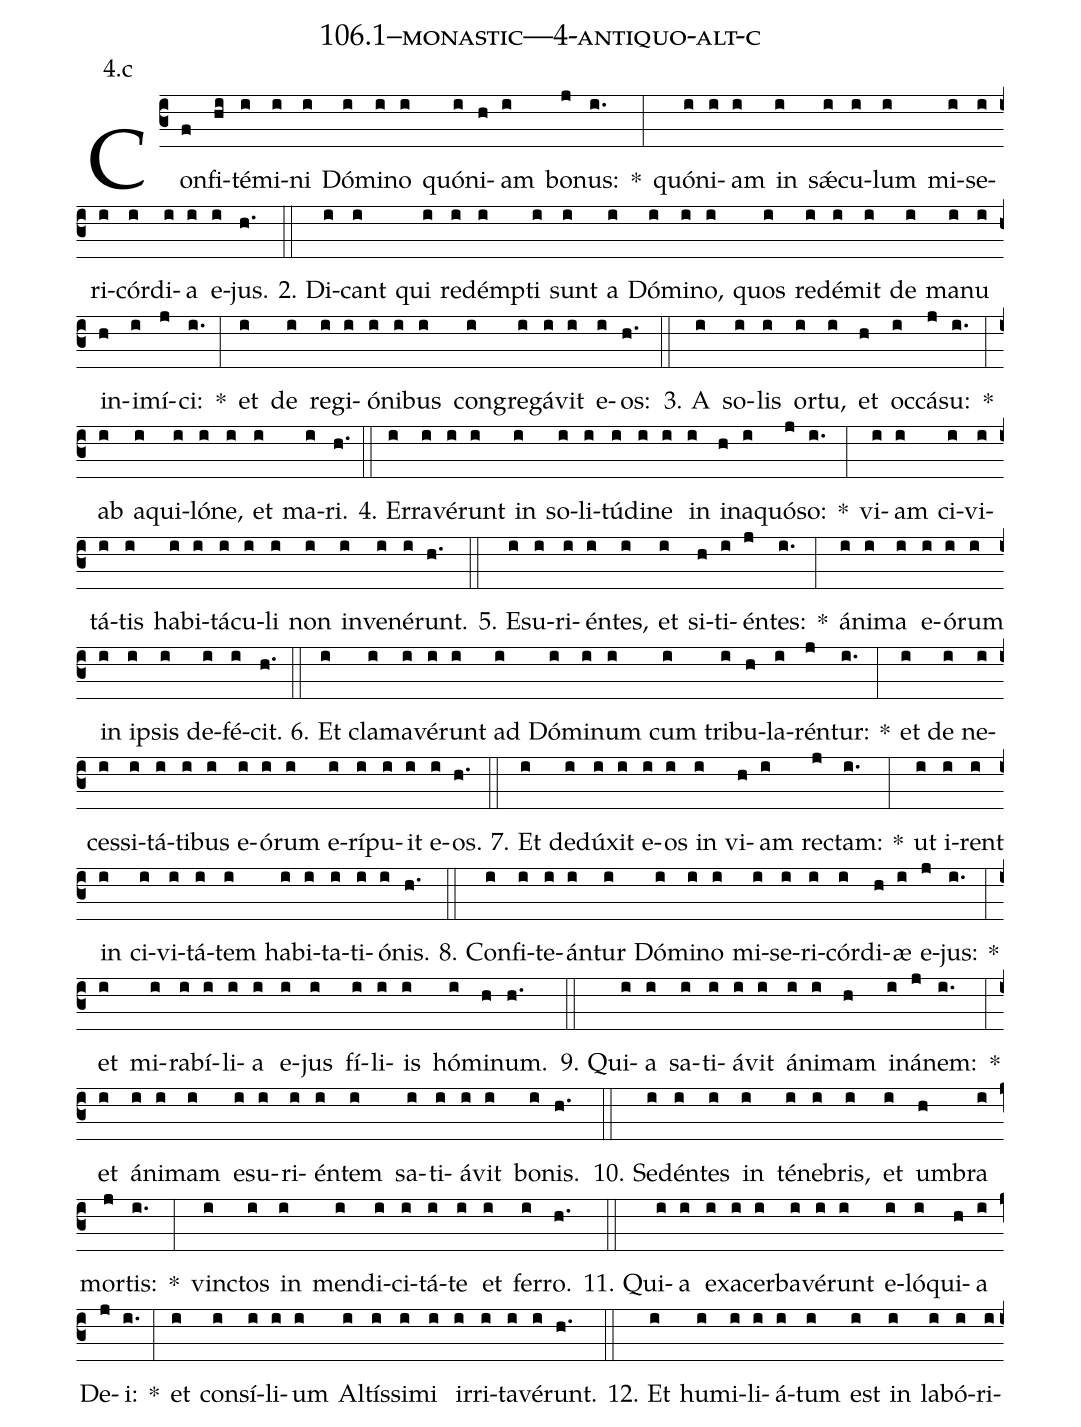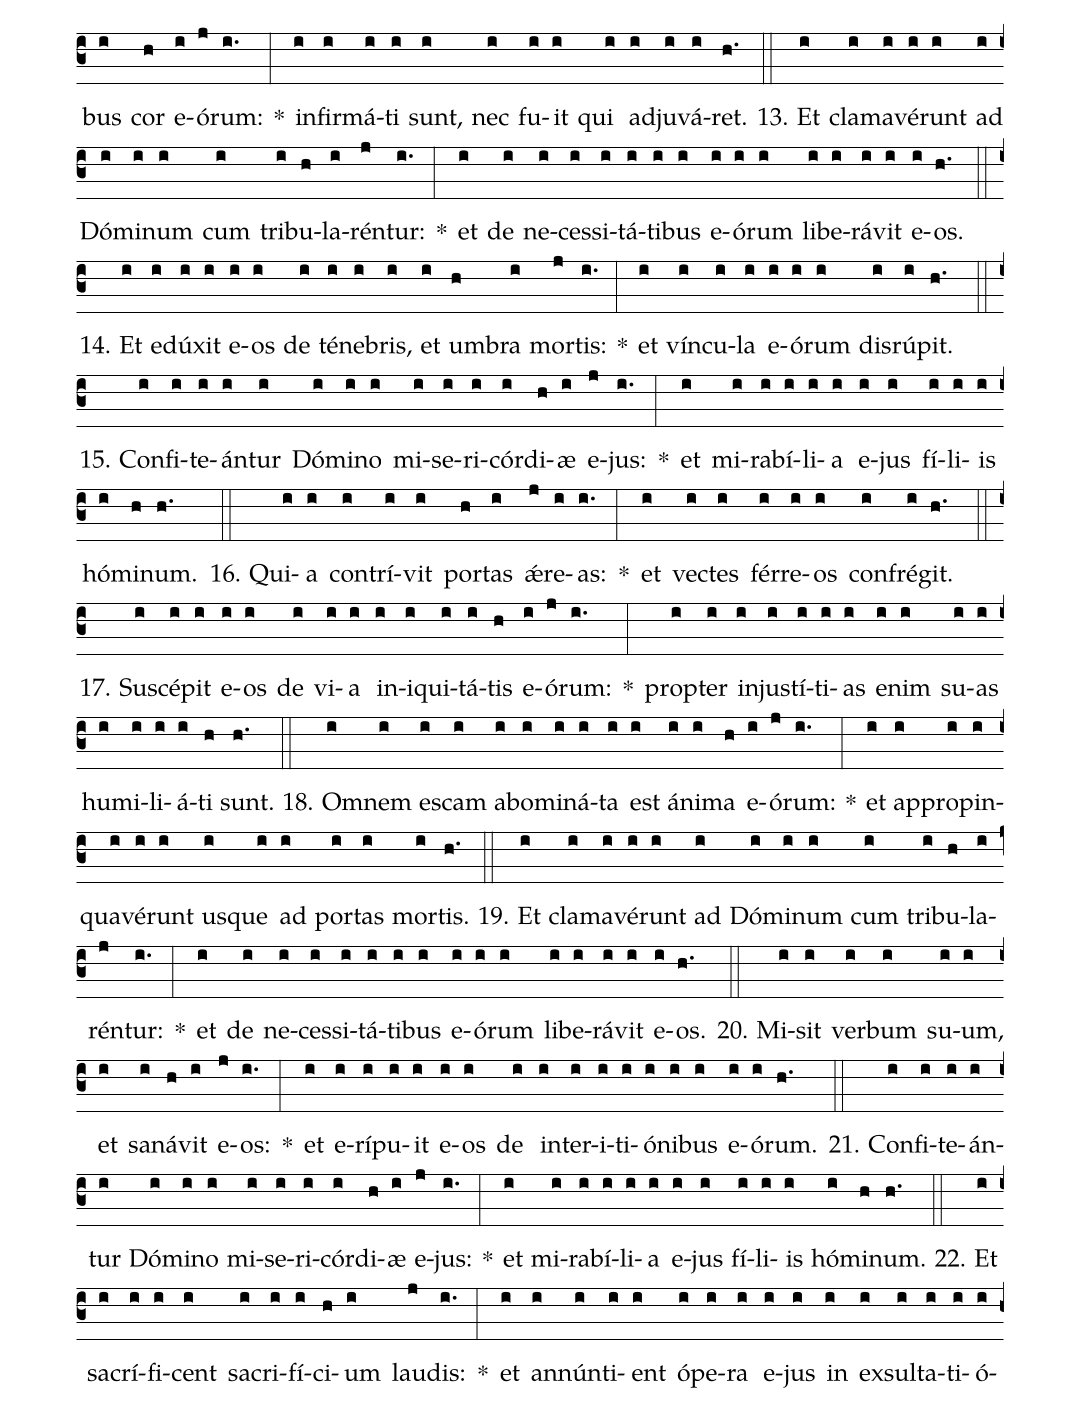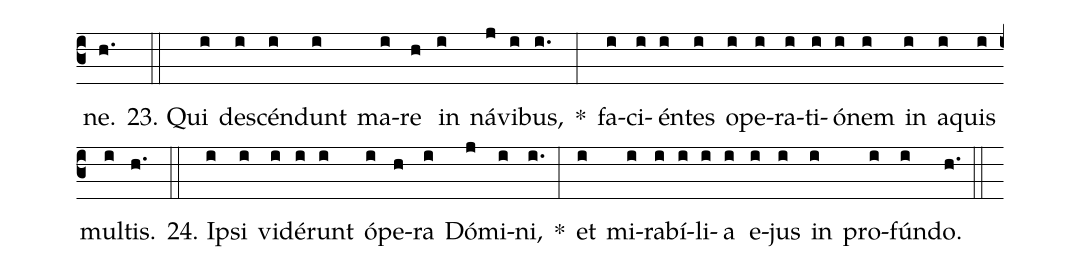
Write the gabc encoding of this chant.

name: 106.1--monastic---4-antiquo-alt-c;
annotation: 4.c;
%%
(c3)Con(f)fi(hi)té(i)mi(i)ni(i) Dó(i)mi(i)no(i) quón(i)i(h)am(i) bo(j)nus:(i.) *(:) quón(i)i(i)am(i) in(i) sǽ(i)cu(i)lum(i) mi(i)se(i)ri(i)cór(i)di(i)a(i) e(i)jus.(h.) (::)
2. Di(i)cant(i) qui(i) red(i)émp(i)ti(i) sunt(i) a(i) Dó(i)mi(i)no,(i) quos(i) red(i)é(i)mit(i) de(i) ma(i)nu(i) in(h)i(i)mí(j)ci:(i.) *(:) et(i) de(i) re(i)gi(i)ó(i)ni(i)bus(i) con(i)gre(i)gá(i)vit(i) e(i)os:(h.) (::)
3. A(i) so(i)lis(i) or(i)tu,(i) et(h) oc(i)cá(j)su:(i.) *(:) ab(i) a(i)qui(i)ló(i)ne,(i) et(i) ma(i)ri.(h.) (::)
4. Er(i)ra(i)vé(i)runt(i) in(i) so(i)li(i)tú(i)di(i)ne(i) in(i) in(h)a(i)quó(j)so:(i.) *(:) vi(i)am(i) ci(i)vi(i)tá(i)tis(i) ha(i)bi(i)tá(i)cu(i)li(i) non(i) in(i)ve(i)né(i)runt.(h.) (::)
5. E(i)su(i)ri(i)én(i)tes,(i) et(i) si(h)ti(i)én(j)tes:(i.) *(:) á(i)ni(i)ma(i) e(i)ó(i)rum(i) in(i) ip(i)sis(i) de(i)fé(i)cit.(h.) (::)
6. Et(i) cla(i)ma(i)vé(i)runt(i) ad(i) Dó(i)mi(i)num(i) cum(i) tri(i)bu(h)la(i)rén(j)tur:(i.) *(:) et(i) de(i) ne(i)ces(i)si(i)tá(i)ti(i)bus(i) e(i)ó(i)rum(i) e(i)rí(i)pu(i)it(i) e(i)os.(h.) (::)
7. Et(i) de(i)dú(i)xit(i) e(i)os(i) in(i) vi(h)am(i) rec(j)tam:(i.) *(:) ut(i) i(i)rent(i) in(i) ci(i)vi(i)tá(i)tem(i) ha(i)bi(i)ta(i)ti(i)ó(i)nis.(h.) (::)
8. Con(i)fi(i)te(i)án(i)tur(i) Dó(i)mi(i)no(i) mi(i)se(i)ri(i)cór(i)di(h)æ(i) e(j)jus:(i.) *(:) et(i) mi(i)ra(i)bí(i)li(i)a(i) e(i)jus(i) fí(i)li(i)is(i) hó(i)mi(h)num.(h.) (::)
9. Qui(i)a(i) sa(i)ti(i)á(i)vit(i) á(i)ni(i)mam(h) in(i)á(j)nem:(i.) *(:) et(i) á(i)ni(i)mam(i) e(i)su(i)ri(i)én(i)tem(i) sa(i)ti(i)á(i)vit(i) bo(i)nis.(h.) (::)
10. Se(i)dén(i)tes(i) in(i) té(i)ne(i)bris,(i) et(i) um(h)bra(i) mor(j)tis:(i.) *(:) vinc(i)tos(i) in(i) men(i)di(i)ci(i)tá(i)te(i) et(i) fer(i)ro.(h.) (::)
11. Qui(i)a(i) ex(i)a(i)cer(i)ba(i)vé(i)runt(i) e(i)ló(i)qui(h)a(i) De(j)i:(i.) *(:) et(i) con(i)sí(i)li(i)um(i) Al(i)tís(i)si(i)mi(i) ir(i)ri(i)ta(i)vé(i)runt.(h.) (::)
12. Et(i) hu(i)mi(i)li(i)á(i)tum(i) est(i) in(i) la(i)bó(i)ri(i)bus(i) cor(h) e(i)ó(j)rum:(i.) *(:) in(i)fir(i)má(i)ti(i) sunt,(i) nec(i) fu(i)it(i) qui(i) ad(i)ju(i)vá(i)ret.(h.) (::)
13. Et(i) cla(i)ma(i)vé(i)runt(i) ad(i) Dó(i)mi(i)num(i) cum(i) tri(i)bu(h)la(i)rén(j)tur:(i.) *(:) et(i) de(i) ne(i)ces(i)si(i)tá(i)ti(i)bus(i) e(i)ó(i)rum(i) li(i)be(i)rá(i)vit(i) e(i)os.(h.) (::)
14. Et(i) e(i)dú(i)xit(i) e(i)os(i) de(i) té(i)ne(i)bris,(i) et(i) um(h)bra(i) mor(j)tis:(i.) *(:) et(i) vín(i)cu(i)la(i) e(i)ó(i)rum(i) dis(i)rú(i)pit.(h.) (::)
15. Con(i)fi(i)te(i)án(i)tur(i) Dó(i)mi(i)no(i) mi(i)se(i)ri(i)cór(i)di(h)æ(i) e(j)jus:(i.) *(:) et(i) mi(i)ra(i)bí(i)li(i)a(i) e(i)jus(i) fí(i)li(i)is(i) hó(i)mi(h)num.(h.) (::)
16. Qui(i)a(i) con(i)trí(i)vit(i) por(h)tas(i) ǽ(j)re(i)as:(i.) *(:) et(i) vec(i)tes(i) fér(i)re(i)os(i) con(i)fré(i)git.(h.) (::)
17. Su(i)scé(i)pit(i) e(i)os(i) de(i) vi(i)a(i) in(i)i(i)qui(i)tá(i)tis(h) e(i)ó(j)rum:(i.) *(:) prop(i)ter(i) in(i)jus(i)tí(i)ti(i)as(i) e(i)nim(i) su(i)as(i) hu(i)mi(i)li(i)á(i)ti(h) sunt.(h.) (::)
18. Om(i)nem(i) es(i)cam(i) ab(i)o(i)mi(i)ná(i)ta(i) est(i) á(i)ni(i)ma(h) e(i)ó(j)rum:(i.) *(:) et(i) ap(i)pro(i)pin(i)qua(i)vé(i)runt(i) us(i)que(i) ad(i) por(i)tas(i) mor(i)tis.(h.) (::)
19. Et(i) cla(i)ma(i)vé(i)runt(i) ad(i) Dó(i)mi(i)num(i) cum(i) tri(i)bu(h)la(i)rén(j)tur:(i.) *(:) et(i) de(i) ne(i)ces(i)si(i)tá(i)ti(i)bus(i) e(i)ó(i)rum(i) li(i)be(i)rá(i)vit(i) e(i)os.(h.) (::)
20. Mi(i)sit(i) ver(i)bum(i) su(i)um,(i) et(i) sa(i)ná(h)vit(i) e(j)os:(i.) *(:) et(i) e(i)rí(i)pu(i)it(i) e(i)os(i) de(i) in(i)ter(i)i(i)ti(i)ó(i)ni(i)bus(i) e(i)ó(i)rum.(h.) (::)
21. Con(i)fi(i)te(i)án(i)tur(i) Dó(i)mi(i)no(i) mi(i)se(i)ri(i)cór(i)di(h)æ(i) e(j)jus:(i.) *(:) et(i) mi(i)ra(i)bí(i)li(i)a(i) e(i)jus(i) fí(i)li(i)is(i) hó(i)mi(h)num.(h.) (::)
22. Et(i) sa(i)crí(i)fi(i)cent(i) sa(i)cri(i)fí(i)ci(h)um(i) lau(j)dis:(i.) *(:) et(i) an(i)nún(i)ti(i)ent(i) ó(i)pe(i)ra(i) e(i)jus(i) in(i) ex(i)sul(i)ta(i)ti(i)ó(i)ne.(h.) (::)
23. Qui(i) de(i)scén(i)dunt(i) ma(i)re(h) in(i) ná(j)vi(i)bus,(i.) *(:) fa(i)ci(i)én(i)tes(i) o(i)pe(i)ra(i)ti(i)ó(i)nem(i) in(i) a(i)quis(i) mul(i)tis.(h.) (::)
24. Ip(i)si(i) vi(i)dé(i)runt(i) ó(i)pe(h)ra(i) Dó(j)mi(i)ni,(i.) *(:) et(i) mi(i)ra(i)bí(i)li(i)a(i) e(i)jus(i) in(i) pro(i)fún(i)do.(h.) (::)
